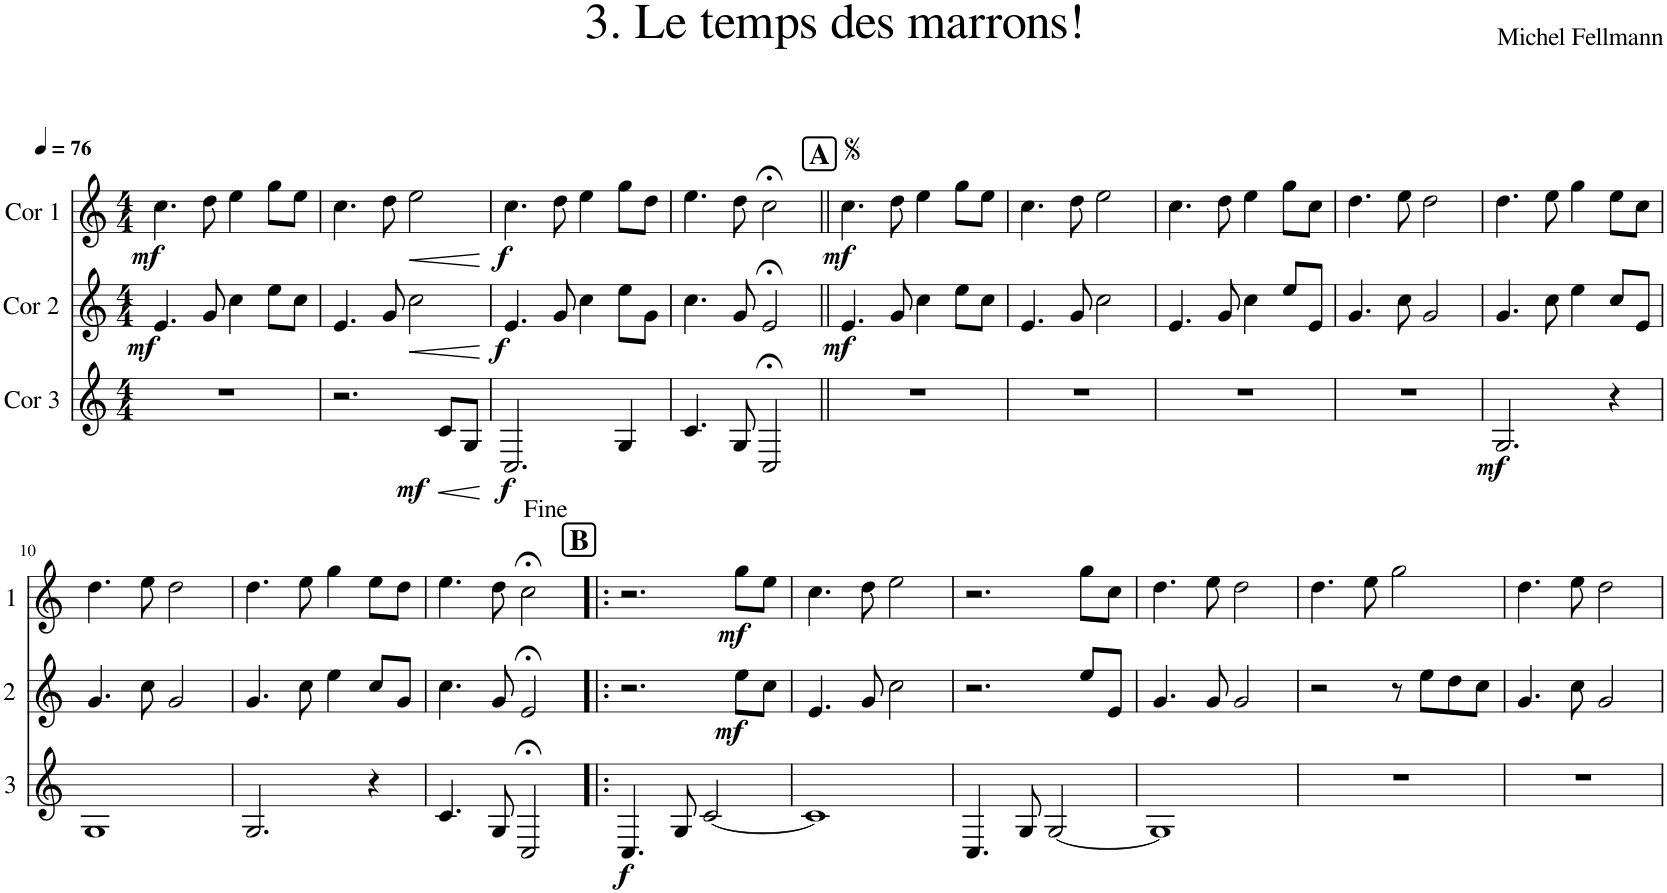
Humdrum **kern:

**kern	**dynam	**kern	**dynam	**kern	**dynam
*part3	*part3	*part2	*part2	*part1	*part1
*staff3	*staff3	*staff2	*staff2	*staff1	*staff1
*I"Cor 3	*	*I"Cor 2	*	*I"Cor 1	*
*clefG2	*	*clefG2	*	*clefG2	*
*Trd4c7	*	*Trd4c7	*	*Trd4c7	*
*k[]	*	*k[]	*	*k[]	*
*M4/4	*	*M4/4	*	*M4/4	*
*MM76	*	*MM76	*	*MM76	*
=1	=1	=1	=1	=1	=1
!	!	!	!LO:DY:b	!	!LO:DY:b
1r	.	4.e/	mf	4.cc\	mf
.	.	8g/	.	8dd\	.
.	.	4cc\	.	4ee\	.
.	.	8ee\L	.	8gg\L	.
.	.	8cc\J	.	8ee\J	.
=2	=2	=2	=2	=2	=2
2.r	.	4.e/	.	4.cc\	.
.	.	8g/	.	8dd\	.
!	!	!	!LO:HP:b	!	!LO:HP:b
.	.	2cc\	<	2ee\	<
!	!LO:HP:b	!	!	!	!
!	!LO:DY:n=1:b	!	!	!	!
8c/L	< mf	.	.	.	.
8G/J	.	.	.	.	.
.	[	.	[	.	[
=3	=3	=3	=3	=3	=3
!	!LO:DY:b	!	!LO:DY:b	!	!LO:DY:b
2.C/	f	4.e/	f	4.cc\	f
.	.	8g/	.	8dd\	.
.	.	4cc\	.	4ee\	.
4G/	.	8ee\L	.	8gg\L	.
.	.	8g\J	.	8dd\J	.
=4	=4	=4	=4	=4	=4
4.c/	.	4.cc\	.	4.ee\	.
8G/	.	8g/	.	8dd\	.
2C;</	.	2e;</	.	2cc;<\	.
!!LO:REH:place=s1:a:B:cj:fs=14:t=A
=5||	=5||	=5||	=5||	=5||	=5||
!	!	!	!LO:DY:b	!	!LO:DY:b
1r	.	4.e/	mf	4.cc\	mf
.	.	8g/	.	8dd\	.
.	.	4cc\	.	4ee\	.
.	.	8ee\L	.	8gg\L	.
.	.	8cc\J	.	8ee\J	.
=6	=6	=6	=6	=6	=6
1r	.	4.e/	.	4.cc\	.
.	.	8g/	.	8dd\	.
.	.	2cc\	.	2ee\	.
=7	=7	=7	=7	=7	=7
1r	.	4.e/	.	4.cc\	.
.	.	8g/	.	8dd\	.
.	.	4cc\	.	4ee\	.
.	.	8ee/L	.	8gg\L	.
.	.	8e/J	.	8cc\J	.
=8	=8	=8	=8	=8	=8
1r	.	4.g/	.	4.dd\	.
.	.	8cc\	.	8ee\	.
.	.	2g/	.	2dd\	.
=9	=9	=9	=9	=9	=9
!	!LO:DY:b	!	!	!	!
2.G/	mf	4.g/	.	4.dd\	.
.	.	8cc\	.	8ee\	.
.	.	4ee\	.	4gg\	.
4r	.	8cc/L	.	8ee\L	.
.	.	8e/J	.	8cc\J	.
!!LO:LB:g=z
=10	=10	=10	=10	=10	=10
1G	.	4.g/	.	4.dd\	.
.	.	8cc\	.	8ee\	.
.	.	2g/	.	2dd\	.
=11	=11	=11	=11	=11	=11
2.G/	.	4.g/	.	4.dd\	.
.	.	8cc\	.	8ee\	.
.	.	4ee\	.	4gg\	.
4r	.	8cc/L	.	8ee\L	.
.	.	8g/J	.	8dd\J	.
=12	=12	=12	=12	=12	=12
4.c/	.	4.cc\	.	4.ee\	.
8G/	.	8g/	.	8dd\	.
2C;</	.	2e;</	.	2cc;<\	.
!!LO:REH:place=s1:a:B:cj:fs=14:t=B
=13!|:	=13!|:	=13!|:	=13!|:	=13!|:	=13!|:
!	!LO:DY:b	!	!	!	!
4.C/	f	2.r	.	2.r	.
8G/	.	.	.	.	.
[2c/	.	.	.	.	.
!	!	!	!LO:DY:b	!	!LO:DY:b
.	.	8ee\L	mf	8gg\L	mf
.	.	8cc\J	.	8ee\J	.
=14	=14	=14	=14	=14	=14
1c]	.	4.e/	.	4.cc\	.
.	.	8g/	.	8dd\	.
.	.	2cc\	.	2ee\	.
=15	=15	=15	=15	=15	=15
4.C/	.	2.r	.	2.r	.
8G/	.	.	.	.	.
[2G/	.	.	.	.	.
.	.	8ee/L	.	8gg\L	.
.	.	8e/J	.	8cc\J	.
=16	=16	=16	=16	=16	=16
1G]	.	4.g/	.	4.dd\	.
.	.	8g/	.	8ee\	.
.	.	2g/	.	2dd\	.
=17	=17	=17	=17	=17	=17
1r	.	2r	.	4.dd\	.
.	.	.	.	8ee\	.
.	.	8r	.	2gg\	.
.	.	8ee\L	.	.	.
.	.	8dd\	.	.	.
.	.	8cc\J	.	.	.
=18	=18	=18	=18	=18	=18
1r	.	4.g/	.	4.dd\	.
.	.	8cc\	.	8ee\	.
.	.	2g/	.	2dd\	.
=	=	=	=	=	=
*-	*-	*-	*-	*-	*-
